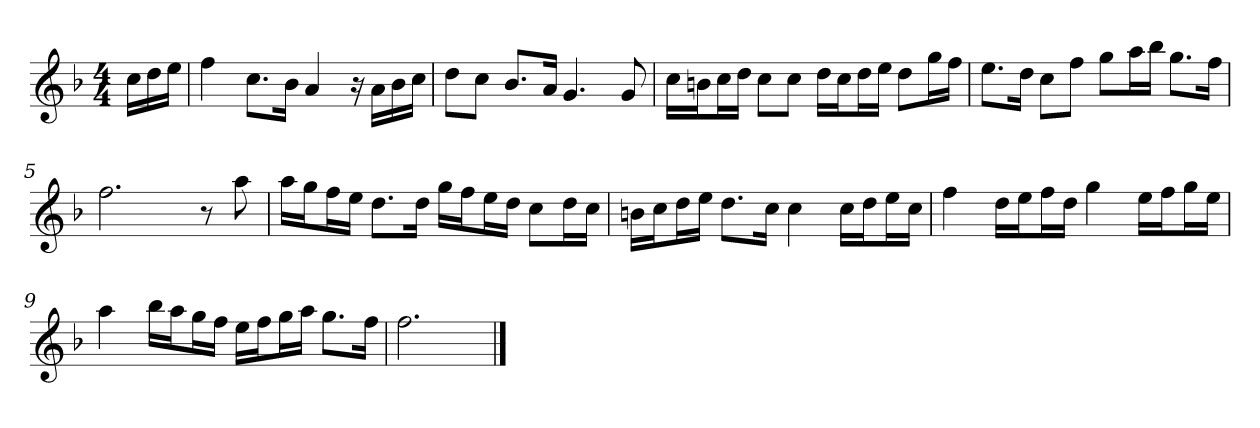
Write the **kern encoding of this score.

**kern
*part1
*staff1
*k[b-]
*M4/4
*MM120
=
16ccLL
16dd
16eeJJ
=1
4ff
8.ccL
16b-Jk
4a
16r
16aLL
16b-
16ccJJ
=2
8ddL
8ccJ
8.b-L
16aJk
4.g
8g
=3
16ccLL
16bnJ
16ccL
16ddJJ
8ccL
8ccJ
16ddLL
16ccJ
16ddL
16eeJJ
8ddL
16ggL
16ffJJ
=4
8.eeL
16ddJk
8ccL
8ffJ
8ggL
16aaL
16bb-JJ
8.ggL
16ffJk
=5
2.ff
8r
8aa
=6
16aaLL
16ggJ
16ffL
16eeJJ
8.ddL
16ddJk
16ggLL
16ffJ
16eeL
16ddJJ
8ccL
16ddL
16ccJJ
=7
16bnLL
16ccJ
16ddL
16eeJJ
8.ddL
16ccJk
4cc
16ccLL
16ddJ
16eeL
16ccJJ
=8
4ff
16ddLL
16eeJ
16ffL
16ddJJ
4gg
16eeLL
16ffJ
16ggL
16eeJJ
=9
4aa
16bb-LL
16aaJ
16ggL
16ffJJ
16eeLL
16ffJ
16ggL
16aaJJ
8.ggL
16ffJk
=10
2.ff
==
*-
